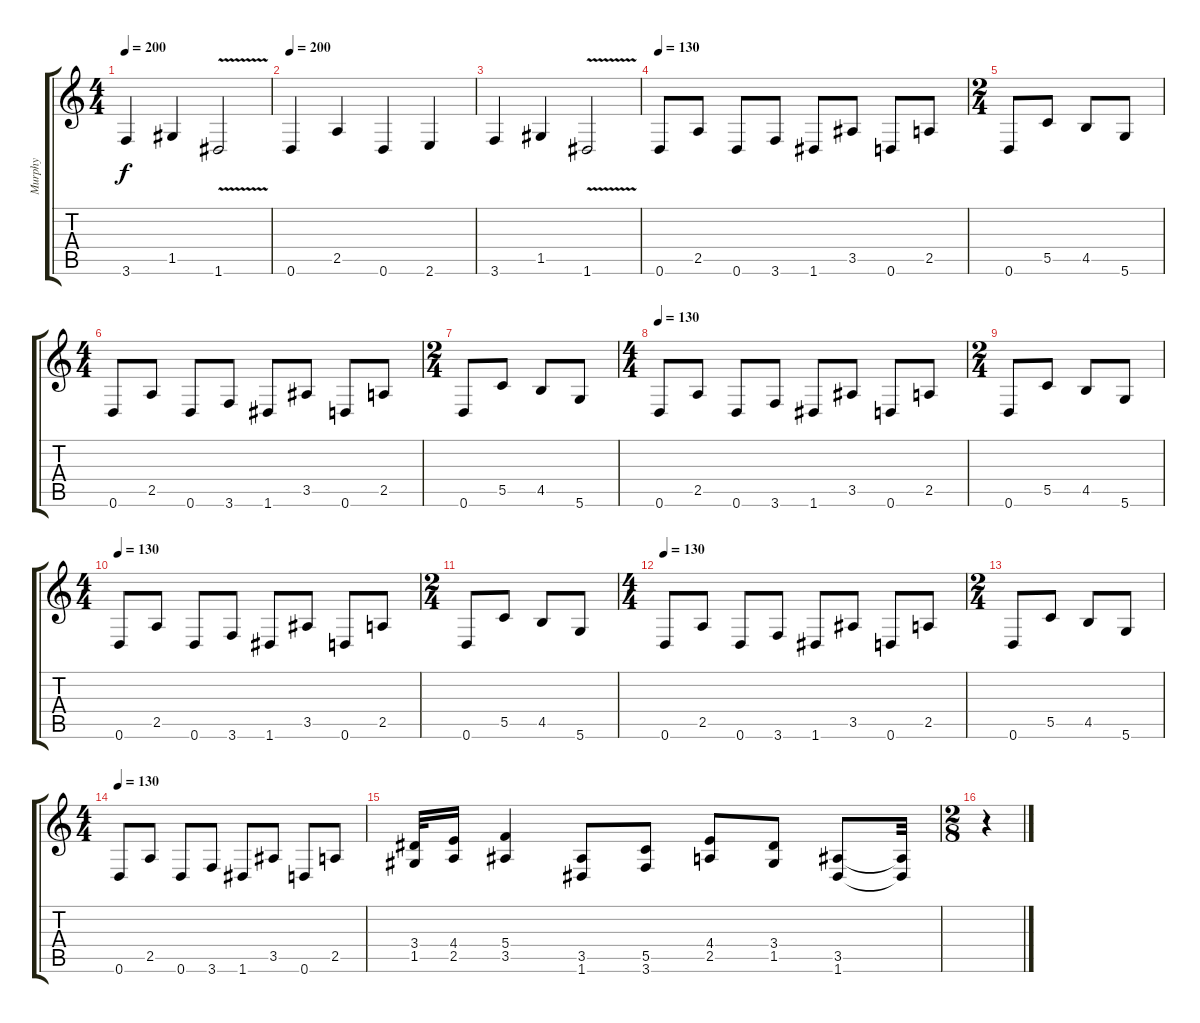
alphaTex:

\track ("Murphy" "Murphy") {instrument distortionguitar}
\staff {score tabs}
\tuning (D4 A3 F3 C3 G2 D2) {hide}
\ts (4 4)
\tempo 200
\clef g2
\ks c
3.6.4{dy f} 1.5.4 1.6{v}.2 |
\tempo 200
0.6.4 2.5.4 0.6.4 2.6.4 |
3.6.4 1.5.4 1.6{v}.2 |
\tempo 130
0.6.8 2.5.8 0.6.8 3.6.8 1.6.8 3.5.8 0.6.8 2.5.8 |
\ts (2 4)
0.6.8 5.5.8 4.5.8 5.6.8 |
\ts (4 4)
0.6.8 2.5.8 0.6.8 3.6.8 1.6.8 3.5.8 0.6.8 2.5.8 |
\ts (2 4)
0.6.8 5.5.8 4.5.8 5.6.8 |
\ts (4 4)
\tempo 130
0.6.8 2.5.8 0.6.8 3.6.8 1.6.8 3.5.8 0.6.8 2.5.8 |
\ts (2 4)
0.6.8 5.5.8 4.5.8 5.6.8 |
\ts (4 4)
\tempo 130
0.6.8 2.5.8 0.6.8 3.6.8 1.6.8 3.5.8 0.6.8 2.5.8 |
\ts (2 4)
0.6.8 5.5.8 4.5.8 5.6.8 |
\ts (4 4)
\tempo 130
0.6.8 2.5.8 0.6.8 3.6.8 1.6.8 3.5.8 0.6.8 2.5.8 |
\ts (2 4)
0.6.8 5.5.8 4.5.8 5.6.8 |
\ts (4 4)
\tempo 130
0.6.8 2.5.8 0.6.8 3.6.8 1.6.8 3.5.8 0.6.8 2.5.8 |
(3.4 1.5).32 (4.4 2.5).16 (5.4 3.5).4 (3.5 1.6).8 (5.5 3.6).8 (4.4 2.5).8 (3.4 1.5).8 (3.5 1.6).8 (3.5{t} 1.6{t}).32 |
\ts (2 8)
r.4
